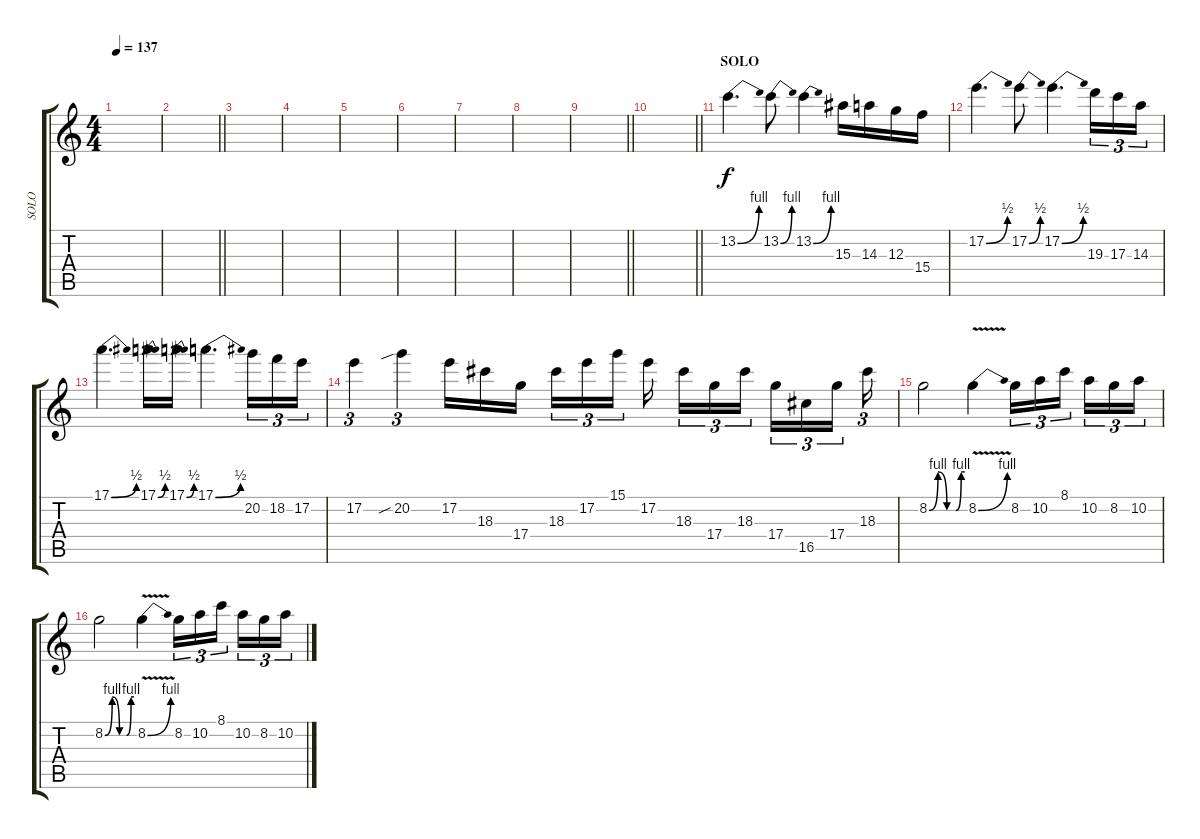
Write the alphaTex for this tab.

\track ("SOLO" "SOLO") {instrument distortionguitar}
\staff {score tabs}
\tuning (E4 B3 G3 D3 A2 D2) {hide}
\ts (4 4)
\tempo 137
\clef g2
\ks c
|
\barLineRight lightlight
|
|
|
|
|
|
|
\barLineRight lightlight
|
\barLineRight lightlight
|
\section ("" "SOLO")
13.2{be (bend 0 0 60 4)}.4{d} 13.2{be (bend 0 0 60 4)}.8 13.2{be (bend 0 0 60 4)}.4 15.3.16 14.3.16 12.3.16 15.4.16 |
17.2{be (bend 0 0 60 2)}.4{d} 17.2{be (bend 0 0 60 2)}.8 17.2{be (bend 0 0 60 2)}.4{d} 19.3.16{tu (3 2)} 17.3.16{tu (3 2)} 14.3.16{tu (3 2)} |
17.1{be (bend 0 0 60 2)}.4{d} 17.1{be (bend 0 0 60 2)}.16 17.1{be (bend 0 0 60 2)}.16 17.1{be (bend 0 0 60 2)}.4{d} 20.2.16{tu (3 2)} 18.2.16{tu (3 2)} 17.2.16{tu (3 2)} |
17.2.4{tu (3 2)} 20.2{sib}.4{tu (3 2)} 17.2.16 18.3.16 17.4.16 18.3.16{tu (3 2)} 17.2.16{tu (3 2)} 15.1.16{tu (3 2) beam splitsecondary} 17.2.16 18.3.16{tu (3 2)} 17.4.16{tu (3 2)} 18.3.16{tu (3 2) beam splitsecondary} 17.4.16{tu (3 2)} 16.5.16{tu (3 2)} 17.4.16{tu (3 2) beam splitsecondary} 18.3.16{tu (3 2)} |
8.2{be (custom 0 0 15 4 30 0 45 0 54 4 60 4)}.2 8.2{be (bend 0 0 60 4) v}.4 8.2.16{tu (3 2)} 10.2.16{tu (3 2)} 8.1.16{tu (3 2) beam splitsecondary} 10.2.16{tu (3 2)} 8.2.16{tu (3 2)} 10.2.16{tu (3 2)} |
8.2{be (custom 0 0 15 4 30 0 45 0 54 4 60 4)}.2 8.2{be (bend 0 0 60 4) v}.4 8.2.16{tu (3 2)} 10.2.16{tu (3 2)} 8.1.16{tu (3 2) beam splitsecondary} 10.2.16{tu (3 2)} 8.2.16{tu (3 2)} 10.2.16{tu (3 2)}
